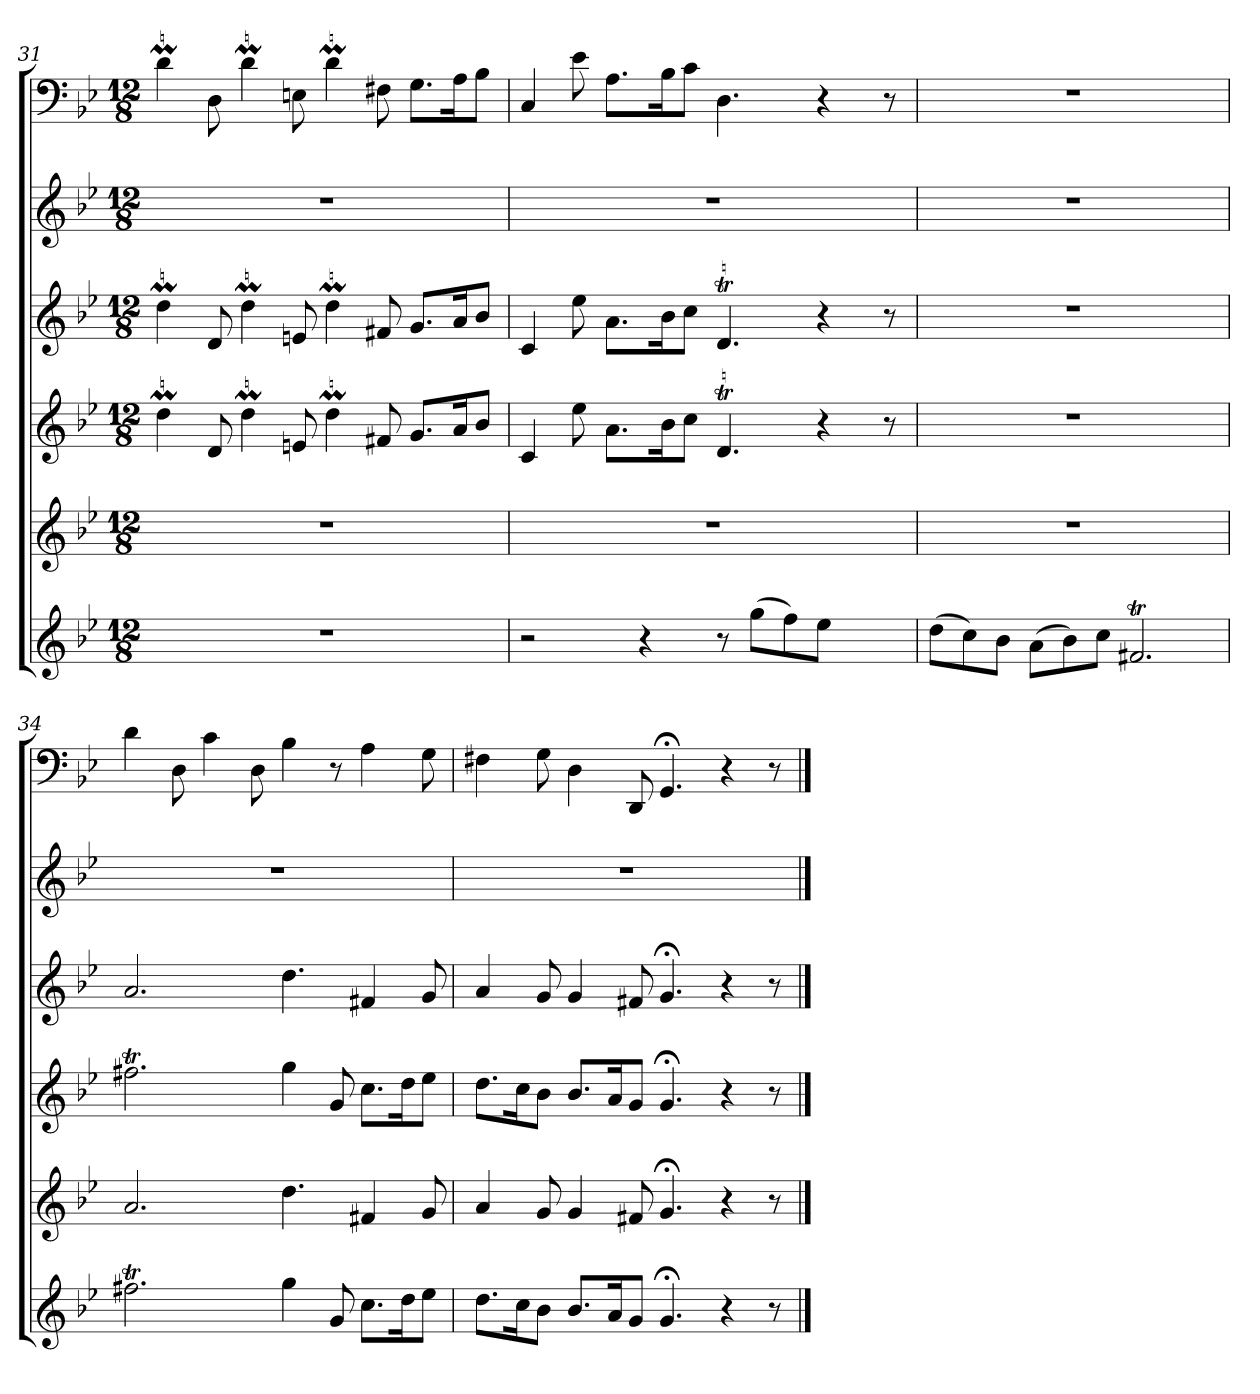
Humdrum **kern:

**kern	**kern	**kern	**kern	**kern	**kern
*part6	*part5	*part4	*part3	*part2	*part1
*staff6	*staff5	*staff4	*staff3	*staff2	*staff1
*clefG2	*clefG2	*clefG2	*clefG2	*clefG2	*clefF4
*k[b-e-]	*k[b-e-]	*k[b-e-]	*k[b-e-]	*k[b-e-]	*k[b-e-]
*g:	*g:	*g:	*g:	*g:	*g:
*M12/8	*M12/8	*M12/8	*M12/8	*M12/8	*M12/8
=31	=31	=31	=31	=31	=31
1.r	1.r	4ddM\	4ddM\	1.r	4dM\
.	.	8d/	8d/	.	8D\
.	.	4ddM\	4ddM\	.	4dM\
.	.	8en/	8en/	.	8En\
.	.	4ddM\	4ddM\	.	4dM\
.	.	8f#X/	8f#X/	.	8F#X\
.	.	8.g/L	8.g/L	.	8.G\L
.	.	16a/K	16a/K	.	16A\K
.	.	8b-/J	8b-/J	.	8B-\J
=32	=32	=32	=32	=32	=32
2r	1.r	4c/	4c/	1.r	4C/
.	.	8ee-\	8ee-\	.	8e-\
.	.	8.a\L	8.a\L	.	8.A\L
4r	.	.	.	.	.
.	.	16b-\K	16b-\K	.	16B-\K
.	.	8cc\J	8cc\J	.	8c\J
8r	.	4.dT/	4.dT/	.	4.D\
(8gg\L	.	.	.	.	.
8ff\)	.	.	.	.	.
8ee-\J	.	4r	4r	.	4r
4ryy	.	.	.	.	.
.	.	8r	8r	.	8r
=33	=33	=33	=33	=33	=33
(8dd\L	1.r	1.r	1.r	1.r	1.r
8cc\)	.	.	.	.	.
8b-\J	.	.	.	.	.
(8a\L	.	.	.	.	.
8b-\)	.	.	.	.	.
8cc\J	.	.	.	.	.
2.f#Xt/	.	.	.	.	.
=34	=34	=34	=34	=34	=34
2.ff#Xt\	2.a/	2.ff#Xt\	2.a/	1.r	4d\
.	.	.	.	.	8D\
.	.	.	.	.	4c\
.	.	.	.	.	8D\
4gg\	4.dd\	4gg\	4.dd\	.	4B-\
8g/	.	8g/	.	.	8r
8.cc\L	4f#X/	8.cc\L	4f#X/	.	4A\
16dd\K	.	16dd\K	.	.	.
8ee-\J	8g/	8ee-\J	8g/	.	8G\
=35	=35	=35	=35	=35	=35
8.dd\L	4a/	8.dd\L	4a/	1.r	4F#X\
16cc\K	.	16cc\K	.	.	.
8b-\J	8g/	8b-\J	8g/	.	8G\
8.b-/L	4g/	8.b-/L	4g/	.	4D\
16a/K	.	16a/K	.	.	.
8g/J	8f#X/	8g/J	8f#X/	.	8DD/
4.g;</	4.g;</	4.g;</	4.g;</	.	4.GG;</
4r	4r	4r	4r	.	4r
8r	8r	8r	8r	.	8r
==	==	==	==	==	==
*-	*-	*-	*-	*-	*-
